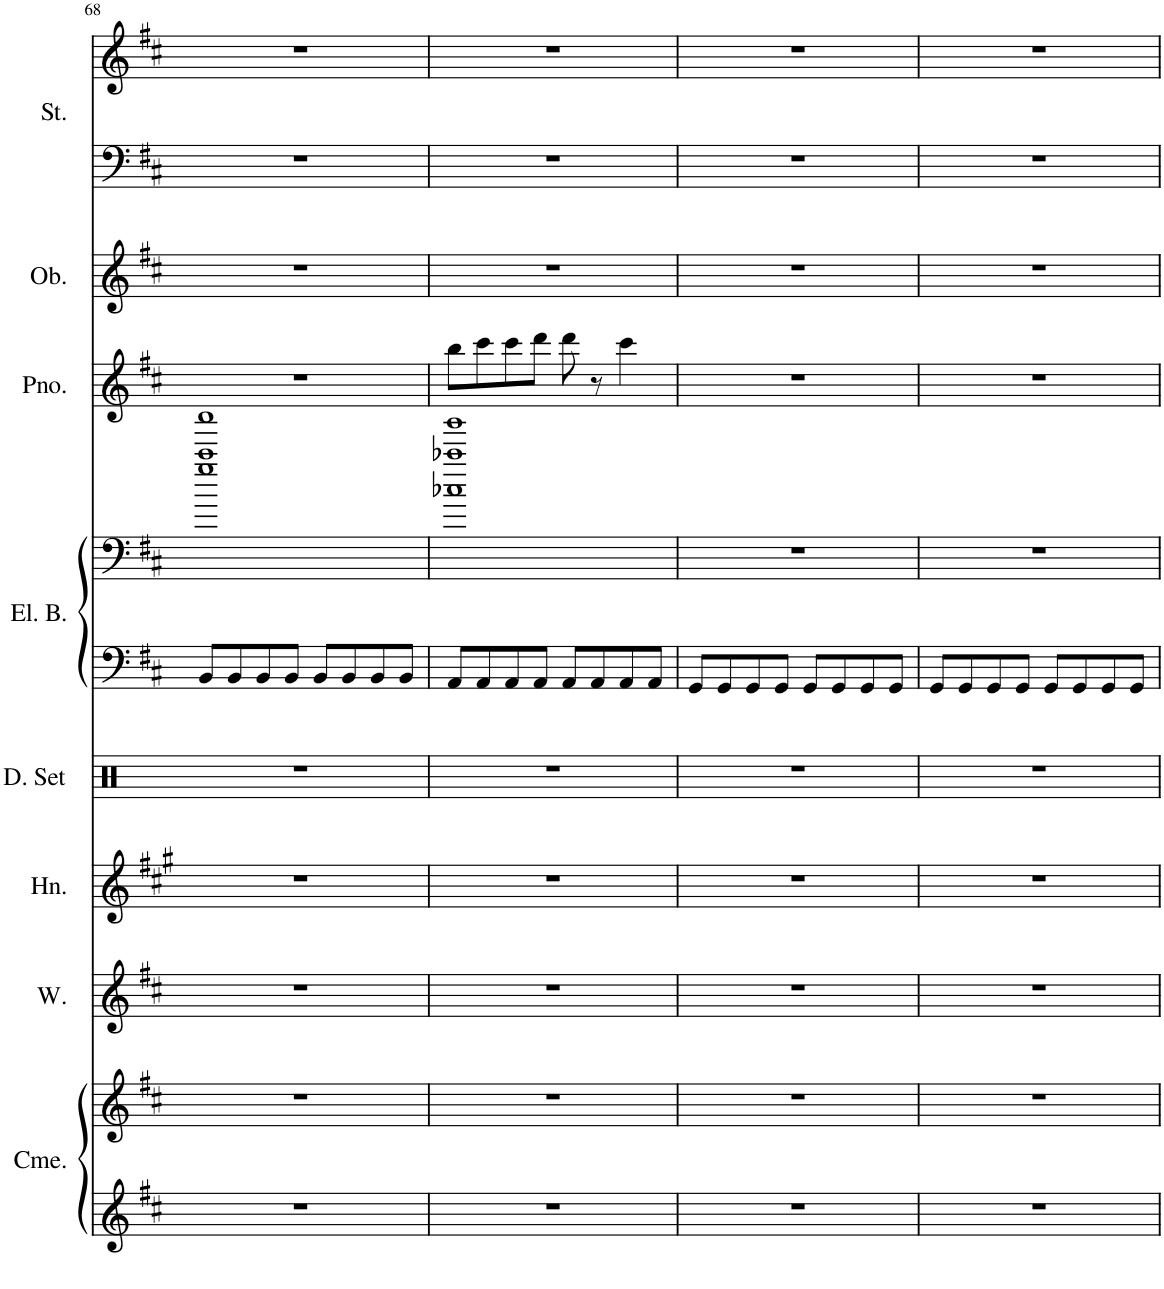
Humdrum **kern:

**kern	**kern	**kern	**kern	**kern	**kern	**kern	**kern	**kern	**kern	**kern
*part8	*part8	*part7	*part6	*part5	*part4	*part4	*part3	*part2	*part1	*part1
*staff11	*staff10	*staff9	*staff8	*staff7	*staff6	*staff5	*staff4	*staff3	*staff2	*staff1
*I"Chimes	*	*I"Women	*I"Horn	*I"Drumset	*I"Electric Bass	*	*I"Piano	*I"Oboe	*I"Strings	*
*I'Cme.	*	*I'W.	*I'Hn.	*I'D. Set	*I'El. B.	*	*I'Pno.	*I'Ob.	*I'St.	*
!!LO:PB:g=z
*clefG2	*clefG2	*clefG2	*clefG2	*clefX	*clefF4	*clefF4	*clefG2	*clefG2	*clefF4	*clefG2
*	*	*	*Trd4c7	*	*Trd7c12	*Trd7c12	*	*	*	*
*k[f#c#]	*k[f#c#]	*k[f#c#]	*k[f#c#g#]	*k[]	*k[f#c#]	*k[f#c#]	*k[f#c#]	*k[f#c#]	*k[f#c#]	*k[f#c#]
*M4/4	*M4/4	*M4/4	*M4/4	*M4/4	*M4/4	*M4/4	*M4/4	*M4/4	*M4/4	*M4/4
=68	=68	=68	=68	=68	=68	=68	=68	=68	=68	=68
1r	1r	1r	1r	1r	8BB/L	1gg 1ccc# 1cccc#	1r	1r	1r	1r
.	.	.	.	.	8BB/	.	.	.	.	.
.	.	.	.	.	8BB/	.	.	.	.	.
.	.	.	.	.	8BB/J	.	.	.	.	.
.	.	.	.	.	8BB/L	.	.	.	.	.
.	.	.	.	.	8BB/	.	.	.	.	.
.	.	.	.	.	8BB/	.	.	.	.	.
.	.	.	.	.	8BB/J	.	.	.	.	.
=69	=69	=69	=69	=69	=69	=69	=69	=69	=69	=69
1r	1r	1r	1r	1r	8AA/L	1cc-X 1ccc-X 1bbb	8bb\L	1r	1r	1r
.	.	.	.	.	8AA/	.	8ccc#\	.	.	.
.	.	.	.	.	8AA/	.	8ccc#\	.	.	.
.	.	.	.	.	8AA/J	.	8ddd\J	.	.	.
.	.	.	.	.	8AA/L	.	8ddd\	.	.	.
.	.	.	.	.	8AA/	.	8r	.	.	.
.	.	.	.	.	8AA/	.	4ccc#\	.	.	.
.	.	.	.	.	8AA/J	.	.	.	.	.
=70	=70	=70	=70	=70	=70	=70	=70	=70	=70	=70
1r	1r	1r	1r	1r	8GG/L	1r	1r	1r	1r	1r
.	.	.	.	.	8GG/	.	.	.	.	.
.	.	.	.	.	8GG/	.	.	.	.	.
.	.	.	.	.	8GG/J	.	.	.	.	.
.	.	.	.	.	8GG/L	.	.	.	.	.
.	.	.	.	.	8GG/	.	.	.	.	.
.	.	.	.	.	8GG/	.	.	.	.	.
.	.	.	.	.	8GG/J	.	.	.	.	.
=71	=71	=71	=71	=71	=71	=71	=71	=71	=71	=71
1r	1r	1r	1r	1r	8GG/L	1r	1r	1r	1r	1r
.	.	.	.	.	8GG/	.	.	.	.	.
.	.	.	.	.	8GG/	.	.	.	.	.
.	.	.	.	.	8GG/J	.	.	.	.	.
.	.	.	.	.	8GG/L	.	.	.	.	.
.	.	.	.	.	8GG/	.	.	.	.	.
.	.	.	.	.	8GG/	.	.	.	.	.
.	.	.	.	.	8GG/J	.	.	.	.	.
=	=	=	=	=	=	=	=	=	=	=
*-	*-	*-	*-	*-	*-	*-	*-	*-	*-	*-
